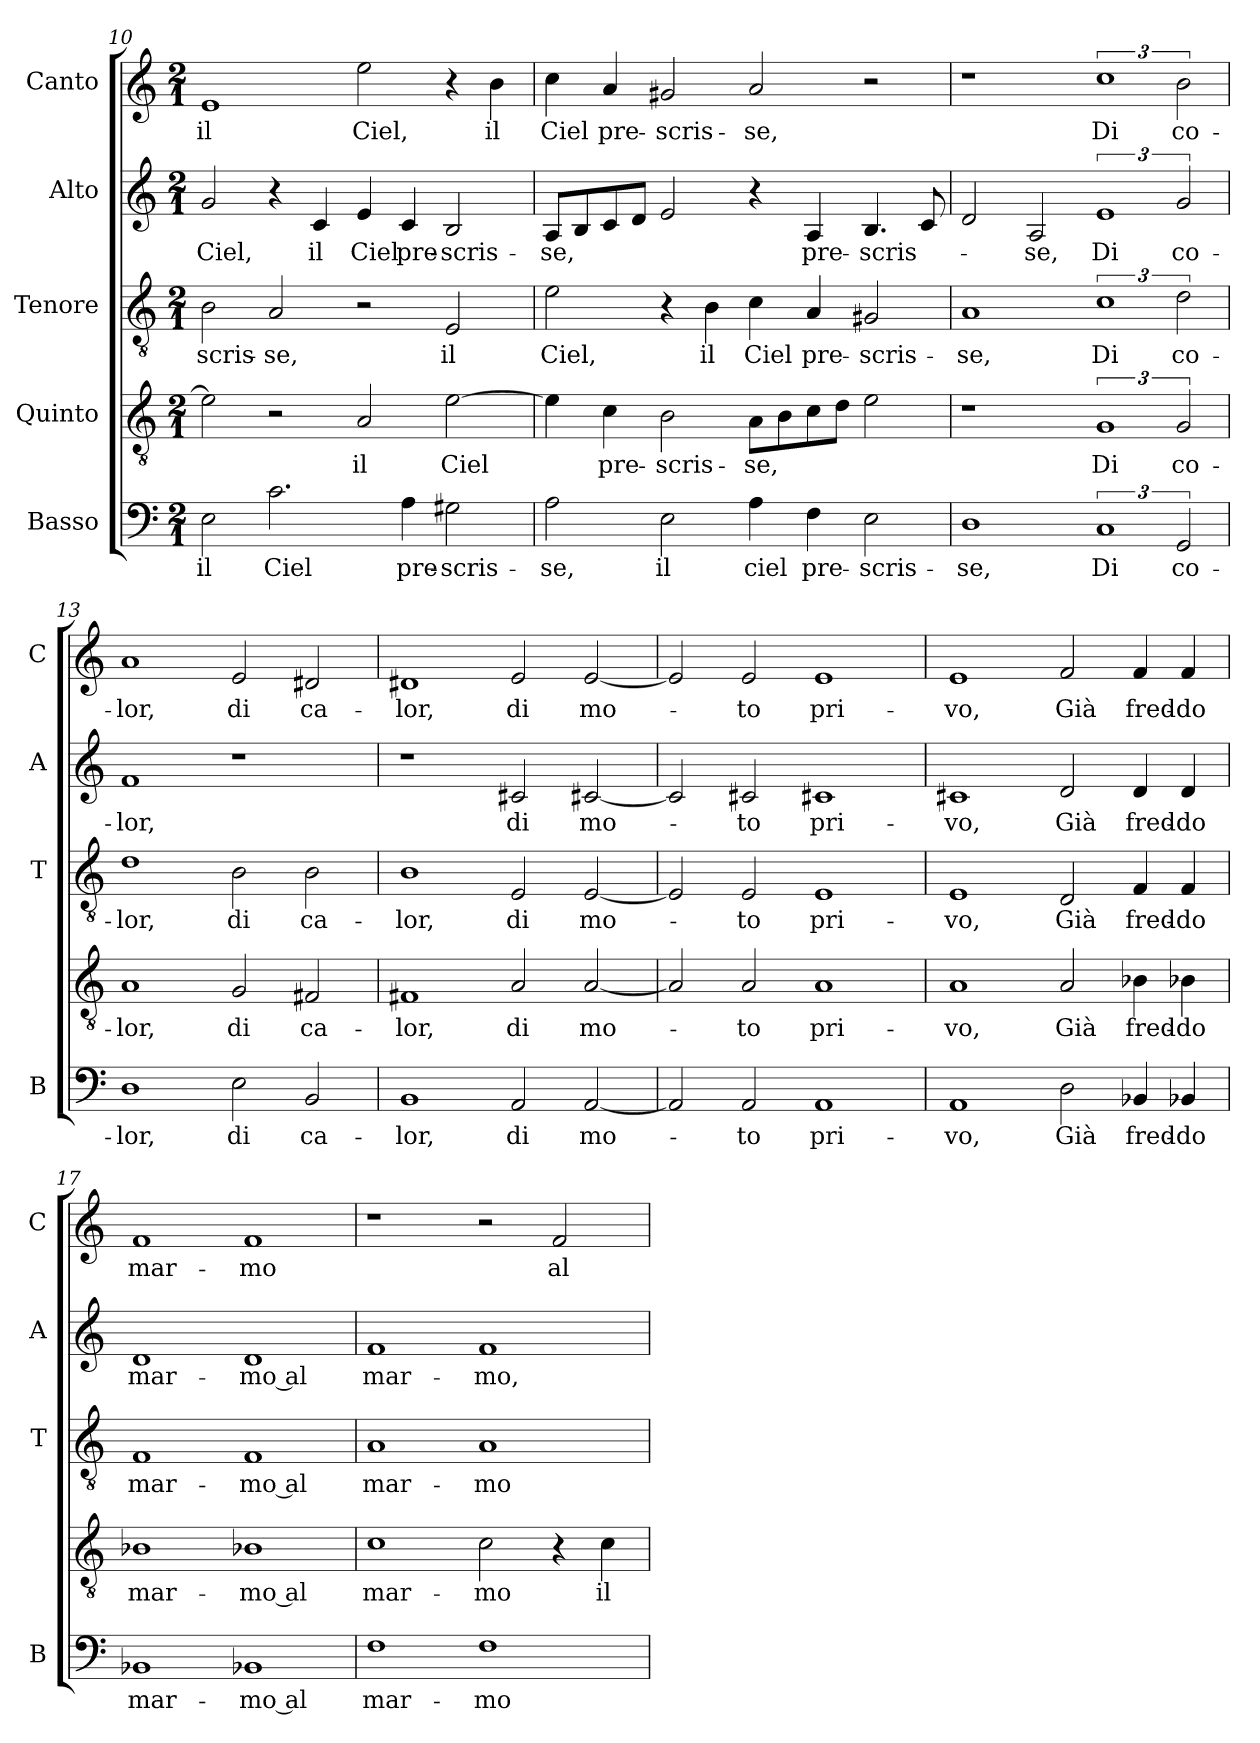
**kern	**text	**kern	**text	**kern	**text	**kern	**text	**kern	**text
*part5	*part5	*part4	*part4	*part3	*part3	*part2	*part2	*part1	*part1
*staff5	*staff5	*staff4	*staff4	*staff3	*staff3	*staff2	*staff2	*staff1	*staff1
*I"Basso	*	*I"Quinto	*	*I"Tenore	*	*I"Alto	*	*I"Canto	*
*I'B	*	*	*	*I'T	*	*I'A	*	*I'C	*
*clefF4	*	*clefGv2	*	*clefGv2	*	*clefG2	*	*clefG2	*
*k[]	*	*k[]	*	*k[]	*	*k[]	*	*k[]	*
*C:	*	*C:	*	*C:	*	*C:	*	*C:	*
*M2/1	*	*M2/1	*	*M2/1	*	*M2/1	*	*M2/1	*
=10	=10	=10	=10	=10	=10	=10	=10	=10	=10
2E	il	2e]	.	2B	-scris-	2g	Ciel,	1e	il
2.c	Ciel	2r	.	2A	-se,	4r	.	.	.
.	.	.	.	.	.	4c	il	.	.
.	.	2A	il	2r	.	4e	Ciel	2ee	Ciel,
4A	pre-	.	.	.	.	4c	pre-	.	.
2G#X	-scris-	[2e	Ciel	2E	il	2B	-scris-	4r	.
.	.	.	.	.	.	.	.	4b	il
=11	=11	=11	=11	=11	=11	=11	=11	=11	=11
2A	-se,	4e]	.	2e	Ciel,	8AL	-se,	4cc	Ciel
.	.	.	.	.	.	8B	.	.	.
.	.	4c	pre-	.	.	8c	.	4a	pre-
.	.	.	.	.	.	8dJ	.	.	.
2E	il	2B	-scris-	4r	.	2e	.	2g#X	-scris-
.	.	.	.	4B	il	.	.	.	.
4A	ciel	8AL	-se,	4c	Ciel	4r	.	2a	-se,
.	.	8B	.	.	.	.	.	.	.
4F	pre-	8c	.	4A	pre-	4A	pre-	.	.
.	.	8dJ	.	.	.	.	.	.	.
2E	-scris-	2e	.	2G#X	-scris-	4.B	-scris-	2r	.
.	.	.	.	.	.	8c	.	.	.
=12	=12	=12	=12	=12	=12	=12	=12	=12	=12
1D	-se,	1r	.	1A	-se,	2d	.	1r	.
.	.	.	.	.	.	2A	-se,	.	.
3%2C	Di	3%2G	Di	3%2c	Di	3%2e	Di	3%2cc	Di
3GG	co-	3G	co-	3d	co-	3g	co-	3b	co-
=13	=13	=13	=13	=13	=13	=13	=13	=13	=13
1D	-lor,	1A	-lor,	1d	-lor,	1f	-lor,	1a	-lor,
2E	di	2G	di	2B	di	1r	.	2e	di
2BB	ca-	2F#X	ca-	2B	ca-	.	.	2d#X	ca-
=14	=14	=14	=14	=14	=14	=14	=14	=14	=14
1BB	-lor,	1F#X	-lor,	1B	-lor,	1r	.	1d#X	-lor,
2AA	di	2A	di	2E	di	2c#X	di	2e	di
[2AA	mo-	[2A	mo-	[2E	mo-	[2c#X	mo-	[2e	mo-
=15	=15	=15	=15	=15	=15	=15	=15	=15	=15
2AA]	.	2A]	.	2E]	.	2c#]	.	2e]	.
2AA	-to	2A	-to	2E	-to	2c#X	-to	2e	-to
1AA	pri-	1A	pri-	1E	pri-	1c#X	pri-	1e	pri-
=16	=16	=16	=16	=16	=16	=16	=16	=16	=16
1AA	-vo,	1A	-vo,	1E	-vo,	1c#X	-vo,	1e	-vo,
2D	Già	2A	Già	2D	Già	2d	Già	2f	Già
4BB-X	fred-	4B-X	fred-	4F	fred-	4d	fred-	4f	fred-
4BB-X	-do	4B-X	-do	4F	-do	4d	-do	4f	-do
=17	=17	=17	=17	=17	=17	=17	=17	=17	=17
1BB-X	mar-	1B-X	mar-	1F	mar-	1d	mar-	1f	mar-
1BB-X	-mo al	1B-X	-mo al	1F	-mo al	1d	-mo al	1f	-mo
=18	=18	=18	=18	=18	=18	=18	=18	=18	=18
1F	mar-	1c	mar-	1A	mar-	1f	mar-	1r	.
1F	-mo	2c	-mo	1A	-mo	1f	-mo,	2r	.
.	.	4r	.	.	.	.	.	2f	al
.	.	4c	il	.	.	.	.	.	.
=	=	=	=	=	=	=	=	=	=
*-	*-	*-	*-	*-	*-	*-	*-	*-	*-
